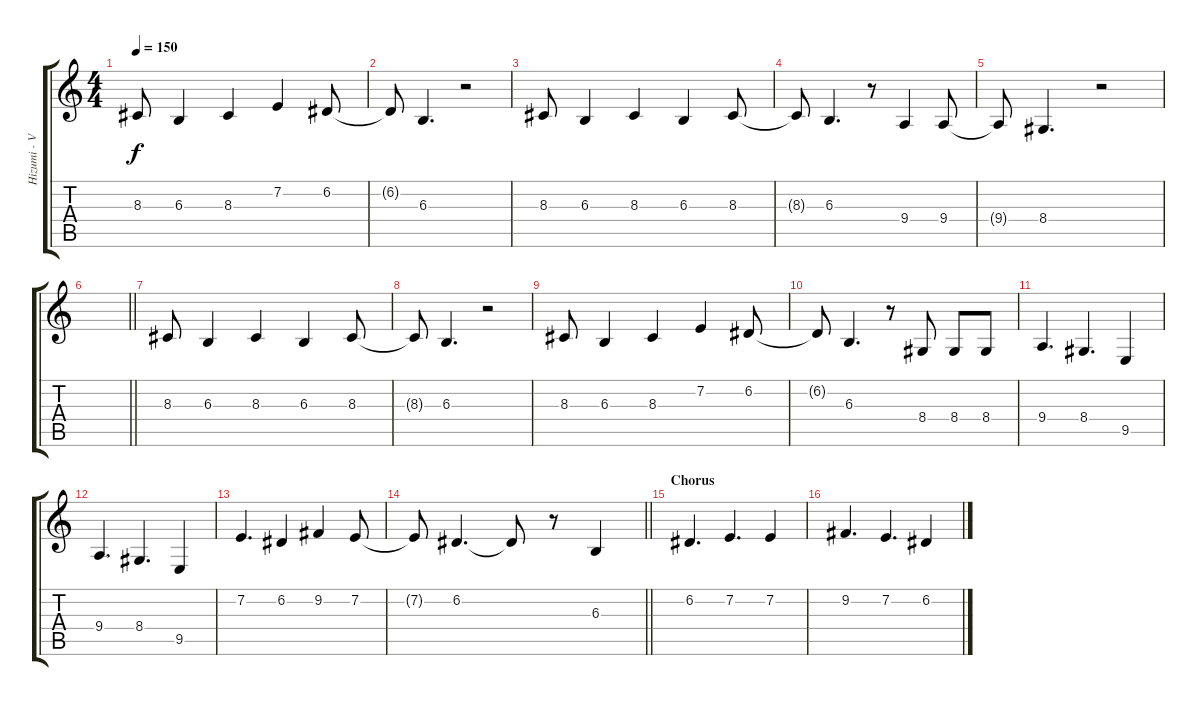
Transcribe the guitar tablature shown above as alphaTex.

\track ("Hizumi - Vocals" "Hizumi - V") {instrument lead6voice}
\staff {score tabs}
\tuning (D4 A3 F3 C3 G2 D2) {hide}
\ts (4 4)
\tempo 150
\clef g2
\ks c
8.3.8{dy f} 6.3.4 8.3.4 7.2.4 6.2.8 |
6.2{t}.8 6.3.4{d} r.2 |
8.3.8 6.3.4 8.3.4 6.3.4 8.3.8 |
8.3{t}.8 6.3.4{d} r.8 9.4.4 9.4.8 |
9.4{t}.8 8.4.4{d} r.2 |
\barLineRight lightlight
|
\section ("" "")
8.3.8 6.3.4 8.3.4 6.3.4 8.3.8 |
8.3{t}.8 6.3.4{d} r.2 |
8.3.8 6.3.4 8.3.4 7.2.4 6.2.8 |
6.2{t}.8 6.3.4{d} r.8 8.4.8 8.4.8 8.4.8 |
9.4.4{d} 8.4.4{d} 9.5.4 |
9.4.4{d} 8.4.4{d} 9.5.4 |
7.2.4{d} 6.2.4 9.2.4 7.2.8 |
\barLineRight lightlight
7.2{t}.8 6.2.4{d} 6.2{t}.8 r.8 6.3.4 |
\section ("" "Chorus")
6.2.4{d} 7.2.4{d} 7.2.4 |
9.2.4{d} 7.2.4{d} 6.2.4
